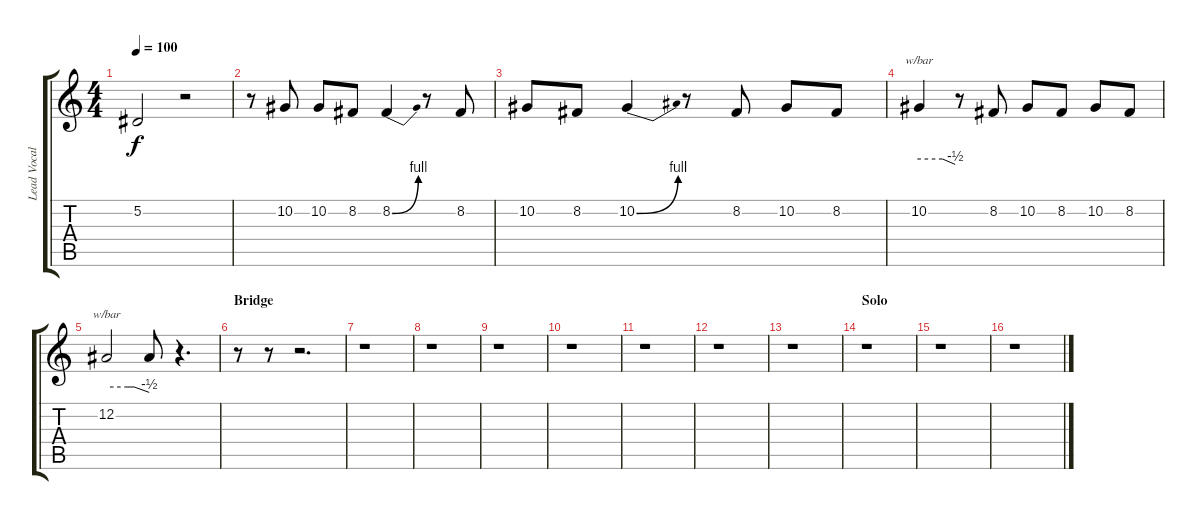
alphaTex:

\track ("Lead Vocals" "Lead Vocal") {instrument lead8bassandlead}
\staff {score tabs}
\tuning (Eb4 Bb3 Gb3 Db3 Ab2 Eb2) {hide}
\ts (4 4)
\tempo 100
\clef g2
\ks c
5.2{t}.2{dy f} r.2 |
r.8 10.2.8 10.2.8 8.2.8 8.2{be (bend 0 0 60 4)}.4 r.8 8.2.8 |
10.2.8 8.2.8 10.2{be (bend 0 0 60 4)}.4 r.8 8.2.8 10.2.8 8.2.8 |
10.2.4{tbe (custom default 0 0 39 0 60 -2)} r.8 8.2.8 10.2.8 8.2.8 10.2.8 8.2.8 |
12.2.2{tbe (custom default 0 0 30 0 39 0 60 -2)} 12.2{t}.8 r.4{d} |
\section ("" "Bridge")
r.8 r.8 r.2{d} |
r.1 |
r.1 |
r.1 |
r.1 |
r.1 |
r.1 |
r.1 |
\section ("" "Solo")
r.1 |
r.1 |
r.1
